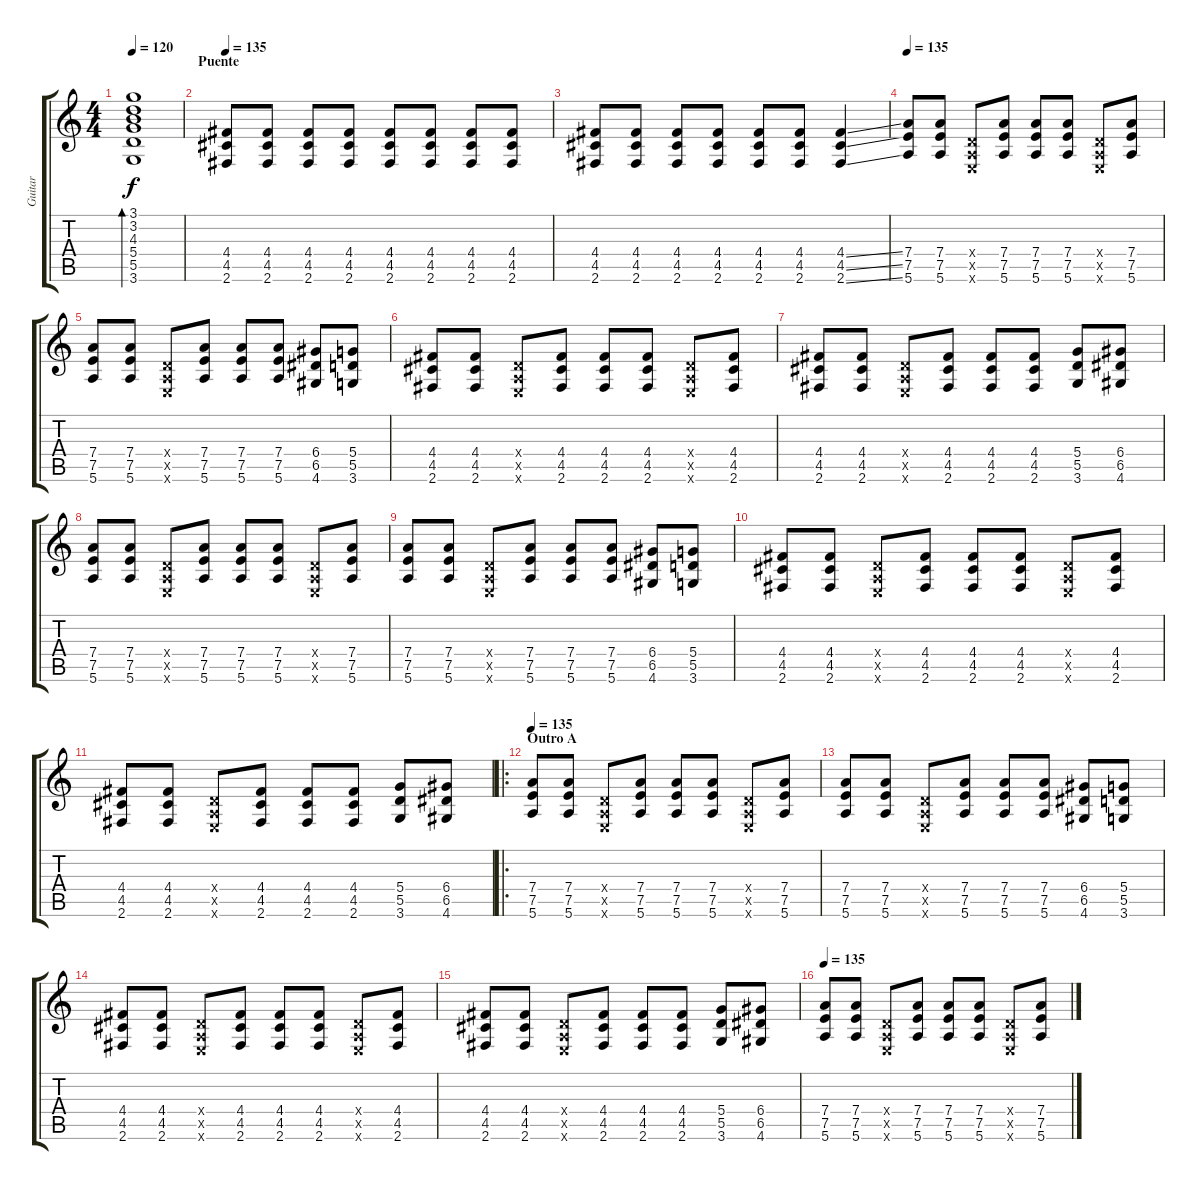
\track ("Guitar" "Guitar") {instrument overdrivenguitar}
\staff {score tabs}
\tuning (E4 B3 G3 D3 A2 E2) {hide}
\ts (4 4)
\tempo 120
\clef g2
\ks c
(3.1 3.2 4.3 5.4 5.5 3.6).1{bd 240 dy f} |
\section ("" "Puente")
\tempo 135
(4.4 4.5 2.6).8{instrument overdrivenguitar} (4.4 4.5 2.6).8 (4.4 4.5 2.6).8 (4.4 4.5 2.6).8 (4.4 4.5 2.6).8 (4.4 4.5 2.6).8 (4.4 4.5 2.6).8 (4.4 4.5 2.6).8 |
(4.4 4.5 2.6).8 (4.4 4.5 2.6).8 (4.4 4.5 2.6).8 (4.4 4.5 2.6).8 (4.4 4.5 2.6).8 (4.4 4.5 2.6).8 (4.4{ss} 4.5{ss} 2.6{ss}).4 |
\tempo 135
(7.4 7.5 5.6).8 (7.4 7.5 5.6).8 (0.4{x} 0.5{x} 0.6{x}).8 (7.4 7.5 5.6).8 (7.4 7.5 5.6).8 (7.4 7.5 5.6).8 (0.4{x} 0.5{x} 0.6{x}).8 (7.4 7.5 5.6).8 |
(7.4 7.5 5.6).8 (7.4 7.5 5.6).8 (0.4{x} 0.5{x} 0.6{x}).8 (7.4 7.5 5.6).8 (7.4 7.5 5.6).8 (7.4 7.5 5.6).8 (6.4 6.5 4.6).8 (5.4 5.5 3.6).8 |
(4.4 4.5 2.6).8 (4.4 4.5 2.6).8 (0.4{x} 0.5{x} 0.6{x}).8 (4.4 4.5 2.6).8 (4.4 4.5 2.6).8 (4.4 4.5 2.6).8 (0.4{x} 0.5{x} 0.6{x}).8 (4.4 4.5 2.6).8 |
(4.4 4.5 2.6).8 (4.4 4.5 2.6).8 (0.4{x} 0.5{x} 0.6{x}).8 (4.4 4.5 2.6).8 (4.4 4.5 2.6).8 (4.4 4.5 2.6).8 (5.4 5.5 3.6).8 (6.4 6.5 4.6).8 |
(7.4 7.5 5.6).8 (7.4 7.5 5.6).8 (0.4{x} 0.5{x} 0.6{x}).8 (7.4 7.5 5.6).8 (7.4 7.5 5.6).8 (7.4 7.5 5.6).8 (0.4{x} 0.5{x} 0.6{x}).8 (7.4 7.5 5.6).8 |
(7.4 7.5 5.6).8 (7.4 7.5 5.6).8 (0.4{x} 0.5{x} 0.6{x}).8 (7.4 7.5 5.6).8 (7.4 7.5 5.6).8 (7.4 7.5 5.6).8 (6.4 6.5 4.6).8 (5.4 5.5 3.6).8 |
(4.4 4.5 2.6).8 (4.4 4.5 2.6).8 (0.4{x} 0.5{x} 0.6{x}).8 (4.4 4.5 2.6).8 (4.4 4.5 2.6).8 (4.4 4.5 2.6).8 (0.4{x} 0.5{x} 0.6{x}).8 (4.4 4.5 2.6).8 |
(4.4 4.5 2.6).8 (4.4 4.5 2.6).8 (0.4{x} 0.5{x} 0.6{x}).8 (4.4 4.5 2.6).8 (4.4 4.5 2.6).8 (4.4 4.5 2.6).8 (5.4 5.5 3.6).8 (6.4 6.5 4.6).8 |
\ro
\section ("" "Outro A")
\tempo 135
(7.4 7.5 5.6).8 (7.4 7.5 5.6).8 (0.4{x} 0.5{x} 0.6{x}).8 (7.4 7.5 5.6).8 (7.4 7.5 5.6).8 (7.4 7.5 5.6).8 (0.4{x} 0.5{x} 0.6{x}).8 (7.4 7.5 5.6).8 |
(7.4 7.5 5.6).8 (7.4 7.5 5.6).8 (0.4{x} 0.5{x} 0.6{x}).8 (7.4 7.5 5.6).8 (7.4 7.5 5.6).8 (7.4 7.5 5.6).8 (6.4 6.5 4.6).8 (5.4 5.5 3.6).8 |
(4.4 4.5 2.6).8 (4.4 4.5 2.6).8 (0.4{x} 0.5{x} 0.6{x}).8 (4.4 4.5 2.6).8 (4.4 4.5 2.6).8 (4.4 4.5 2.6).8 (0.4{x} 0.5{x} 0.6{x}).8 (4.4 4.5 2.6).8 |
(4.4 4.5 2.6).8 (4.4 4.5 2.6).8 (0.4{x} 0.5{x} 0.6{x}).8 (4.4 4.5 2.6).8 (4.4 4.5 2.6).8 (4.4 4.5 2.6).8 (5.4 5.5 3.6).8 (6.4 6.5 4.6).8 |
\tempo 135
(7.4 7.5 5.6).8 (7.4 7.5 5.6).8 (0.4{x} 0.5{x} 0.6{x}).8 (7.4 7.5 5.6).8 (7.4 7.5 5.6).8 (7.4 7.5 5.6).8 (0.4{x} 0.5{x} 0.6{x}).8 (7.4 7.5 5.6).8
